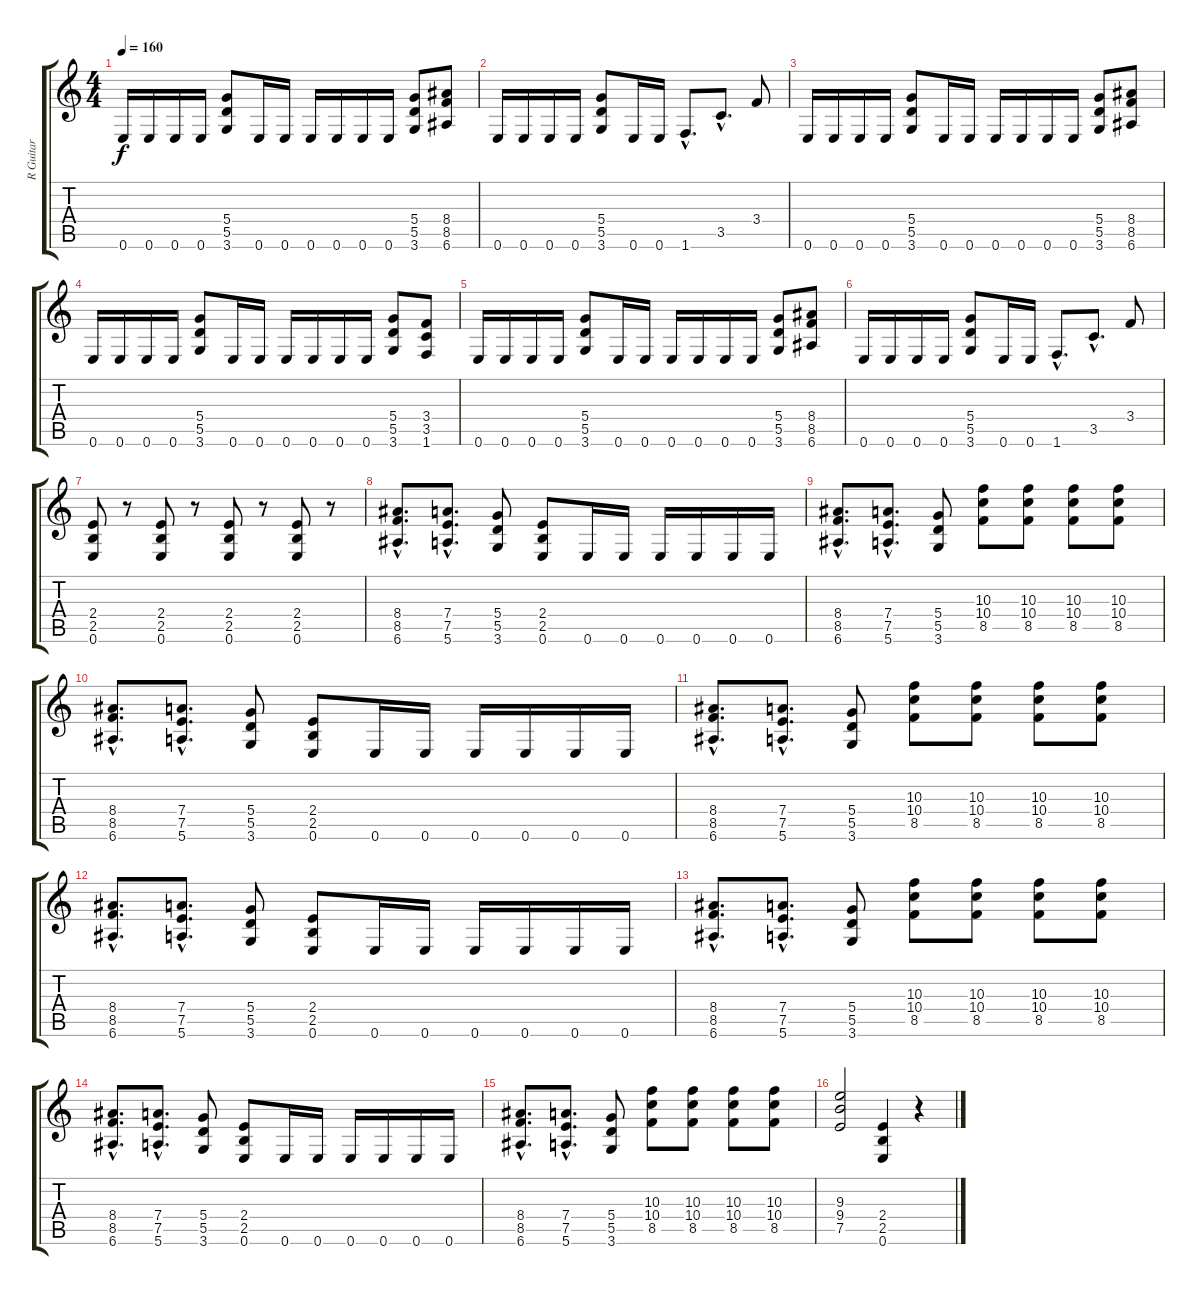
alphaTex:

\track ("R Guitar" "R Guitar") {instrument distortionguitar}
\staff {score tabs}
\tuning (E4 B3 G3 D3 A2 E2) {hide}
\ts (4 4)
\tempo 160
\clef g2
\ks c
0.6.16{dy f} 0.6.16 0.6.16 0.6.16 (5.4 5.5 3.6).8 0.6.16 0.6.16 0.6.16 0.6.16 0.6.16 0.6.16 (5.4 5.5 3.6).8 (8.4 8.5 6.6).8 |
0.6.16 0.6.16 0.6.16 0.6.16 (5.4 5.5 3.6).8 0.6.16 0.6.16 1.6{hac}.8{d} 3.5{hac}.8{d} 3.4.8 |
0.6.16 0.6.16 0.6.16 0.6.16 (5.4 5.5 3.6).8 0.6.16 0.6.16 0.6.16 0.6.16 0.6.16 0.6.16 (5.4 5.5 3.6).8 (8.4 8.5 6.6).8 |
0.6.16 0.6.16 0.6.16 0.6.16 (5.4 5.5 3.6).8 0.6.16 0.6.16 0.6.16 0.6.16 0.6.16 0.6.16 (5.4 5.5 3.6).8 (3.4 3.5 1.6).8 |
0.6.16 0.6.16 0.6.16 0.6.16 (5.4 5.5 3.6).8 0.6.16 0.6.16 0.6.16 0.6.16 0.6.16 0.6.16 (5.4 5.5 3.6).8 (8.4 8.5 6.6).8 |
0.6.16 0.6.16 0.6.16 0.6.16 (5.4 5.5 3.6).8 0.6.16 0.6.16 1.6{hac}.8{d} 3.5{hac}.8{d} 3.4.8 |
(2.4 2.5 0.6).8 r.8 (2.4 2.5 0.6).8 r.8 (2.4 2.5 0.6).8 r.8 (2.4 2.5 0.6).8 r.8 |
(8.4{hac} 8.5{hac} 6.6{hac}).8{d} (7.4{hac} 7.5{hac} 5.6{hac}).8{d} (5.4 5.5 3.6).8 (2.4 2.5 0.6).8 0.6.16 0.6.16 0.6.16 0.6.16 0.6.16 0.6.16 |
(8.4{hac} 8.5{hac} 6.6{hac}).8{d} (7.4{hac} 7.5{hac} 5.6{hac}).8{d} (5.4 5.5 3.6).8 (10.3 10.4 8.5).8 (10.3 10.4 8.5).8 (10.3 10.4 8.5).8 (10.3 10.4 8.5).8 |
(8.4{hac} 8.5{hac} 6.6{hac}).8{d} (7.4{hac} 7.5{hac} 5.6{hac}).8{d} (5.4 5.5 3.6).8 (2.4 2.5 0.6).8 0.6.16 0.6.16 0.6.16 0.6.16 0.6.16 0.6.16 |
(8.4{hac} 8.5{hac} 6.6{hac}).8{d} (7.4{hac} 7.5{hac} 5.6{hac}).8{d} (5.4 5.5 3.6).8 (10.3 10.4 8.5).8 (10.3 10.4 8.5).8 (10.3 10.4 8.5).8 (10.3 10.4 8.5).8 |
(8.4{hac} 8.5{hac} 6.6{hac}).8{d} (7.4{hac} 7.5{hac} 5.6{hac}).8{d} (5.4 5.5 3.6).8 (2.4 2.5 0.6).8 0.6.16 0.6.16 0.6.16 0.6.16 0.6.16 0.6.16 |
(8.4{hac} 8.5{hac} 6.6{hac}).8{d} (7.4{hac} 7.5{hac} 5.6{hac}).8{d} (5.4 5.5 3.6).8 (10.3 10.4 8.5).8 (10.3 10.4 8.5).8 (10.3 10.4 8.5).8 (10.3 10.4 8.5).8 |
(8.4{hac} 8.5{hac} 6.6{hac}).8{d} (7.4{hac} 7.5{hac} 5.6{hac}).8{d} (5.4 5.5 3.6).8 (2.4 2.5 0.6).8 0.6.16 0.6.16 0.6.16 0.6.16 0.6.16 0.6.16 |
(8.4{hac} 8.5{hac} 6.6{hac}).8{d} (7.4{hac} 7.5{hac} 5.6{hac}).8{d} (5.4 5.5 3.6).8 (10.3 10.4 8.5).8 (10.3 10.4 8.5).8 (10.3 10.4 8.5).8 (10.3 10.4 8.5).8 |
(9.3 9.4 7.5).2 (2.4 2.5 0.6).4 r.4
